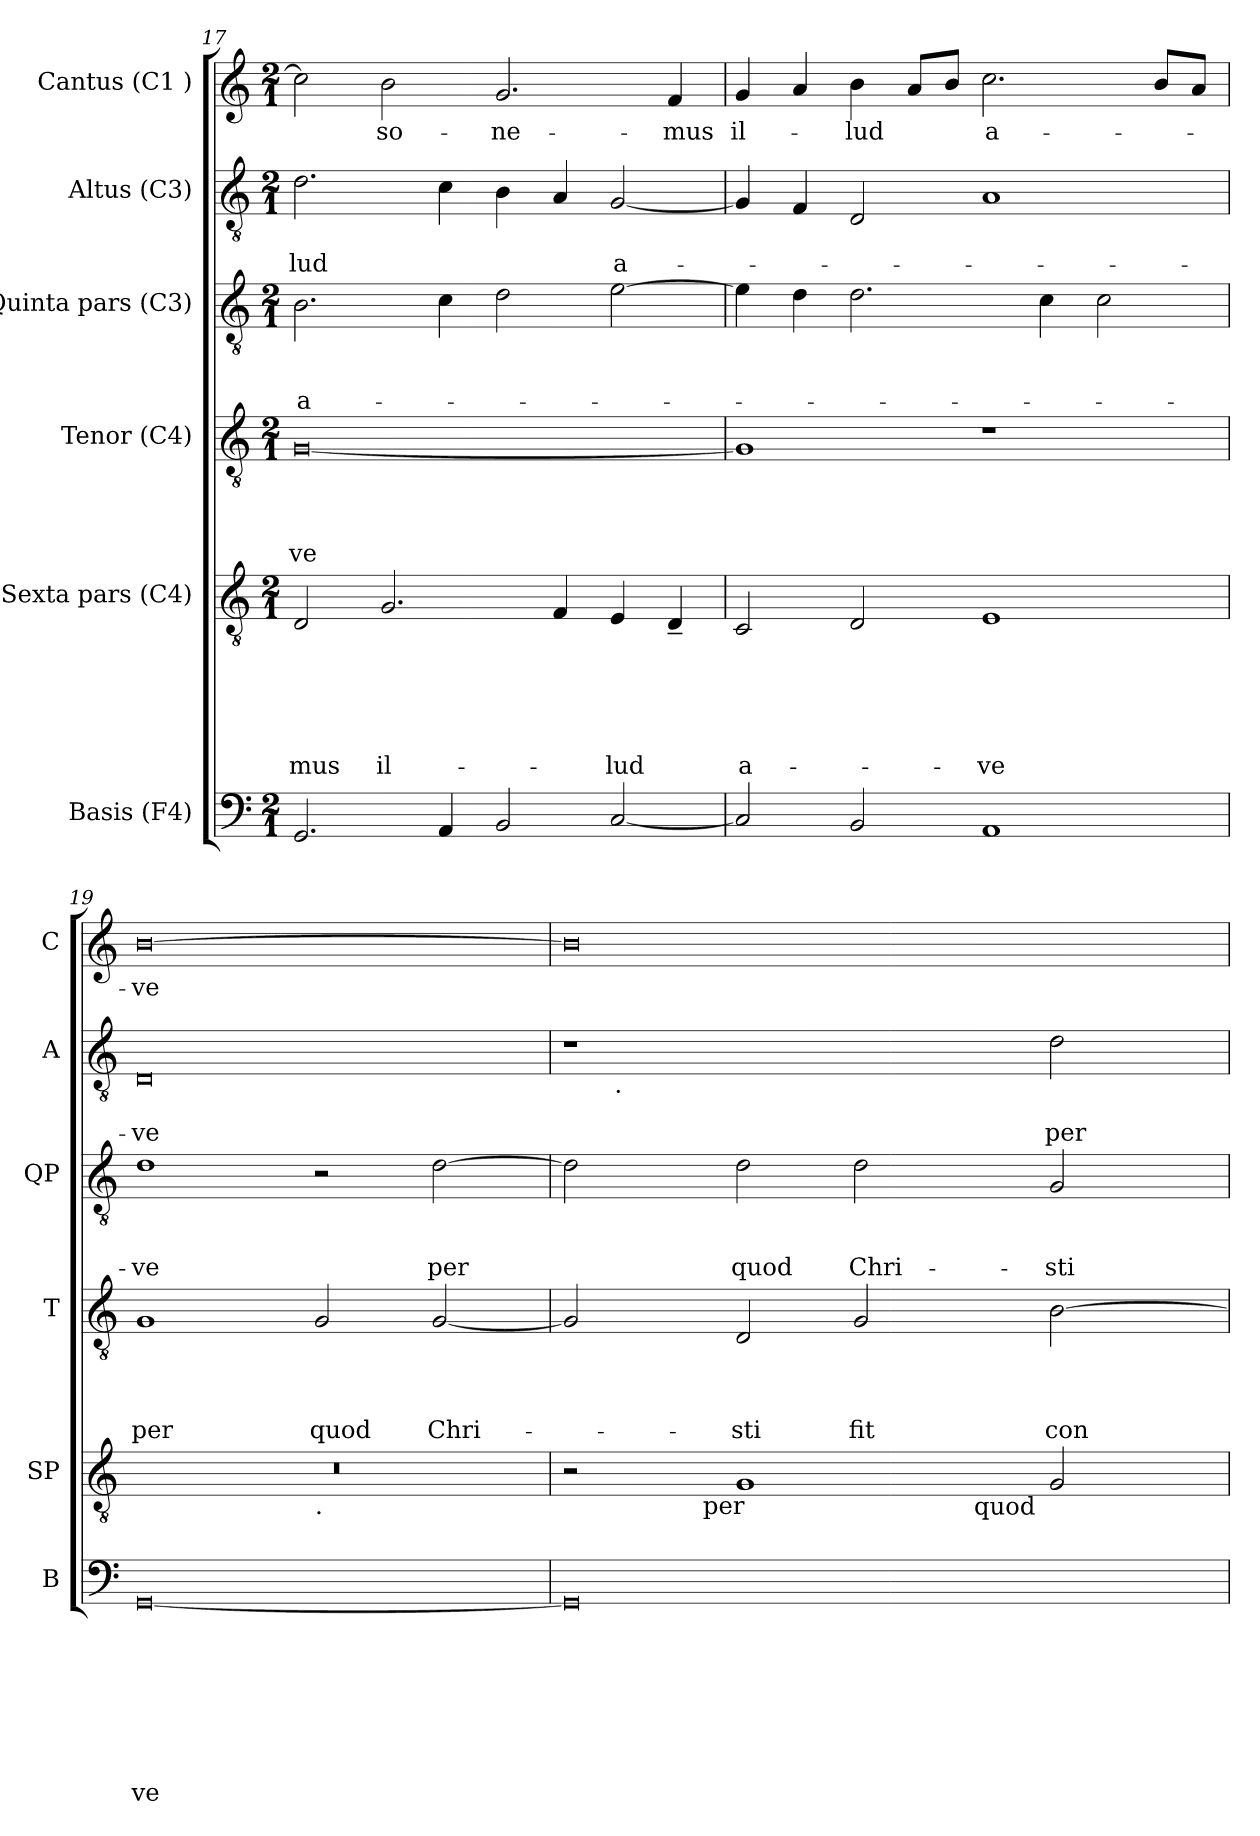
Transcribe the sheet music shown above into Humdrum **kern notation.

**kern	**text	**text	**text	**text	**text	**text	**text	**text	**kern	**text	**text	**text	**text	**text	**text	**kern	**text	**text	**text	**text	**kern	**text	**text	**text	**kern	**text	**text	**kern	**text
*part6	*part6	*part6	*part6	*part6	*part6	*part6	*part6	*part6	*part5	*part5	*part5	*part5	*part5	*part5	*part5	*part4	*part4	*part4	*part4	*part4	*part3	*part3	*part3	*part3	*part2	*part2	*part2	*part1	*part1
*staff6	*staff6	*staff6	*staff6	*staff6	*staff6	*staff6	*staff6	*staff6	*staff5	*staff5	*staff5	*staff5	*staff5	*staff5	*staff5	*staff4	*staff4	*staff4	*staff4	*staff4	*staff3	*staff3	*staff3	*staff3	*staff2	*staff2	*staff2	*staff1	*staff1
*I"Basis (F4)	*	*	*	*	*	*	*	*	*I"Sexta pars (C4)	*	*	*	*	*	*	*I"Tenor (C4)	*	*	*	*	*I"Quinta pars (C3)	*	*	*	*I"Altus (C3)	*	*	*I"Cantus (C1 )	*
*I'B	*	*	*	*	*	*	*	*	*I'SP	*	*	*	*	*	*	*I'T	*	*	*	*	*I'QP	*	*	*	*I'A	*	*	*I'C	*
*clefF4	*	*	*	*	*	*	*	*	*clefGv2	*	*	*	*	*	*	*clefGv2	*	*	*	*	*clefGv2	*	*	*	*clefGv2	*	*	*clefG2	*
*k[]	*	*	*	*	*	*	*	*	*k[]	*	*	*	*	*	*	*k[]	*	*	*	*	*k[]	*	*	*	*k[]	*	*	*k[]	*
*C:	*	*	*	*	*	*	*	*	*C:	*	*	*	*	*	*	*C:	*	*	*	*	*C:	*	*	*	*C:	*	*	*C:	*
*M2/1	*	*	*	*	*	*	*	*	*M2/1	*	*	*	*	*	*	*M2/1	*	*	*	*	*M2/1	*	*	*	*M2/1	*	*	*M2/1	*
=17	=17	=17	=17	=17	=17	=17	=17	=17	=17	=17	=17	=17	=17	=17	=17	=17	=17	=17	=17	=17	=17	=17	=17	=17	=17	=17	=17	=17	=17
!	!	!	!	!	!	!	!	!	!	!	!	!	!	!	!LO:LY:b	!	!	!	!	!LO:LY:b	!	!	!	!LO:LY:b	!	!	!LO:LY:b	!	!
2.GG/	.	.	.	.	.	.	.	.	2D/	.	.	.	.	.	-mus	[<0G	.	.	.	-ve	2.B\	.	.	a-	2.d\	.	-lud	2cc\]	.
!	!	!	!	!	!	!	!	!	!	!	!	!	!	!	!LO:LY:b	!	!	!	!	!	!	!	!	!	!	!	!	!	!LO:LY:b
.	.	.	.	.	.	.	.	.	2.G/	.	.	.	.	.	il-	.	.	.	.	.	.	.	.	.	.	.	.	2b\	-so-
4AA/	.	.	.	.	.	.	.	.	.	.	.	.	.	.	.	.	.	.	.	.	4c\	.	.	.	4c\	.	.	.	.
!	!	!	!	!	!	!	!	!	!	!	!	!	!	!	!	!	!	!	!	!	!	!	!	!	!	!	!	!	!LO:LY:b
2BB/	.	.	.	.	.	.	.	.	.	.	.	.	.	.	.	.	.	.	.	.	2d\	.	.	.	4B\	.	.	2.g/	-ne-
.	.	.	.	.	.	.	.	.	4F/	.	.	.	.	.	.	.	.	.	.	.	.	.	.	.	4A/	.	.	.	.
!	!	!	!	!	!	!	!	!	!	!	!	!	!	!	!LO:LY:b	!	!	!	!	!	!	!	!	!	!	!	!LO:LY:b	!	!
[<2C/	.	.	.	.	.	.	.	.	4E/	.	.	.	.	.	-lud	.	.	.	.	.	[>2e\	.	.	.	[<2G/	.	a-	.	.
!	!	!	!	!	!	!	!	!	!	!	!	!	!	!	!	!	!	!	!	!	!	!	!	!	!	!	!	!	!LO:LY:b
.	.	.	.	.	.	.	.	.	4D~</	.	.	.	.	.	.	.	.	.	.	.	.	.	.	.	.	.	.	4f/	-mus
=18	=18	=18	=18	=18	=18	=18	=18	=18	=18	=18	=18	=18	=18	=18	=18	=18	=18	=18	=18	=18	=18	=18	=18	=18	=18	=18	=18	=18	=18
!	!	!	!	!	!	!	!	!	!	!	!	!	!	!	!LO:LY:b	!	!	!	!	!	!	!	!	!	!	!	!	!	!LO:LY:b
2C/]	.	.	.	.	.	.	.	.	2C/	.	.	.	.	.	a-	1G]	.	.	.	.	4e\]	.	.	.	4G/]	.	.	4g/	il-
.	.	.	.	.	.	.	.	.	.	.	.	.	.	.	.	.	.	.	.	.	4d\	.	.	.	4F/	.	.	4a/	.
!	!	!	!	!	!	!	!	!	!	!	!	!	!	!	!	!	!	!	!	!	!	!	!	!	!	!	!	!	!LO:LY:b
2BB/	.	.	.	.	.	.	.	.	2D/	.	.	.	.	.	.	.	.	.	.	.	2.d\	.	.	.	2D/	.	.	4b\	-lud
.	.	.	.	.	.	.	.	.	.	.	.	.	.	.	.	.	.	.	.	.	.	.	.	.	.	.	.	8a/L	.
.	.	.	.	.	.	.	.	.	.	.	.	.	.	.	.	.	.	.	.	.	.	.	.	.	.	.	.	8b/J	.
!	!	!	!	!	!	!	!	!	!	!	!	!	!	!	!LO:LY:b	!	!	!	!	!	!	!	!	!	!	!	!	!	!LO:LY:b
1AA	.	.	.	.	.	.	.	.	1E	.	.	.	.	.	-ve	1r	.	.	.	.	.	.	.	.	1A	.	.	2.cc\	a-
.	.	.	.	.	.	.	.	.	.	.	.	.	.	.	.	.	.	.	.	.	4c\	.	.	.	.	.	.	.	.
.	.	.	.	.	.	.	.	.	.	.	.	.	.	.	.	.	.	.	.	.	2c\	.	.	.	.	.	.	.	.
.	.	.	.	.	.	.	.	.	.	.	.	.	.	.	.	.	.	.	.	.	.	.	.	.	.	.	.	8b/L	.
.	.	.	.	.	.	.	.	.	.	.	.	.	.	.	.	.	.	.	.	.	.	.	.	.	.	.	.	8a/J	.
=19	=19	=19	=19	=19	=19	=19	=19	=19	=19	=19	=19	=19	=19	=19	=19	=19	=19	=19	=19	=19	=19	=19	=19	=19	=19	=19	=19	=19	=19
!	!	!	!	!	!	!	!	!LO:LY:b	!	!	!	!	!	!	!	!	!	!	!	!LO:LY:b	!	!	!	!LO:LY:b	!	!	!LO:LY:b:rj	!	!LO:LY:b
*	*	*	*	*	*	*	*	*	*^	*	*	*	*	*	*	*	*	*	*	*	*	*	*	*	*	*	*	*	*
[<0GG	.	.	.	.	.	.	.	-ve	0r	1ryy	.	.	.	.	.	.	1G	.	.	.	per	1d	.	.	-ve	0D	.	-ve	[>0b	-ve
!	!	!	!	!	!	!	!	!	!	!LO:TX:b:t=.	!	!	!	!	!	!	!	!	!	!	!	!	!	!	!	!	!	!	!	!
!	!	!	!	!	!	!	!	!	!	!	!	!	!	!	!	!	!	!	!	!	!LO:LY:b	!	!	!	!	!	!	!	!	!
.	.	.	.	.	.	.	.	.	.	1ryy	.	.	.	.	.	.	2G/	.	.	.	quod	2r	.	.	.	.	.	.	.	.
!	!	!	!	!	!	!	!	!	!	!	!	!	!	!	!	!	!	!	!	!	!LO:LY:b	!	!	!	!LO:LY:b	!	!	!	!	!
.	.	.	.	.	.	.	.	.	.	.	.	.	.	.	.	.	[<2G/	.	.	.	Chri-	[>2d\	.	.	per	.	.	.	.	.
=20	=20	=20	=20	=20	=20	=20	=20	=20	=20	=20	=20	=20	=20	=20	=20	=20	=20	=20	=20	=20	=20	=20	=20	=20	=20	=20	=20	=20	=20	=20
*	*	*	*	*	*	*	*	*	*	*^	*	*	*	*	*	*	*	*	*	*	*	*	*	*	*	*^	*	*	*	*
0GG]	.	.	.	.	.	.	.	.	2r	4..ryy	1ryy	.	.	.	.	.	.	2G/]	.	.	.	.	2d\]	.	.	.	1r	8ryy	.	.	0b]	.
!	!	!	!	!	!	!	!	!	!	!	!	!	!	!	!	!	!	!	!	!	!	!	!	!	!	!	!	!LO:TX:b:t=.	!	!	!	!
.	.	.	.	.	.	.	.	.	.	.	.	.	.	.	.	.	.	.	.	.	.	.	.	.	.	.	.	1...ryy	.	.	.	.
!	!	!	!	!	!	!	!	!	!	!LO:TX:b:t=per	!	!	!	!	!	!	!	!	!	!	!	!	!	!	!	!	!	!	!	!	!	!
.	.	.	.	.	.	.	.	.	.	1ryy	.	.	.	.	.	.	.	.	.	.	.	.	.	.	.	.	.	.	.	.	.	.
!	!	!	!	!	!	!	!	!	!	!	!	!	!	!	!	!	!	!	!	!	!	!LO:LY:b	!	!	!	!LO:LY:b	!	!	!	!	!	!
.	.	.	.	.	.	.	.	.	1G	.	.	.	.	.	.	.	.	2D/	.	.	.	-sti	2d\	.	.	quod	.	.	.	.	.	.
!	!	!	!	!	!	!	!	!	!	!	!	!	!	!	!	!	!	!	!	!	!	!LO:LY:b	!	!	!	!LO:LY:b	!	!	!	!	!	!
.	.	.	.	.	.	.	.	.	.	.	4ryy	.	.	.	.	.	.	2G/	.	.	.	fit	2d\	.	.	Chri-	2ryy	.	.	.	.	.
.	.	.	.	.	.	.	.	.	.	.	16.ryy	.	.	.	.	.	.	.	.	.	.	.	.	.	.	.	.	.	.	.	.	.
!	!	!	!	!	!	!	!	!	!	!	!LO:TX:b:t=quod	!	!	!	!	!	!	!	!	!	!	!	!	!	!	!	!	!	!	!	!	!
.	.	.	.	.	.	.	.	.	.	.	2ryy	.	.	.	.	.	.	.	.	.	.	.	.	.	.	.	.	.	.	.	.	.
.	.	.	.	.	.	.	.	.	.	2ryy	.	.	.	.	.	.	.	.	.	.	.	.	.	.	.	.	.	.	.	.	.	.
!	!	!	!	!	!	!	!	!	!	!	!	!	!	!	!	!	!	!	!	!	!	!LO:LY:b	!	!	!	!LO:LY:b	!	!	!	!LO:LY:b	!	!
.	.	.	.	.	.	.	.	.	2G/	.	.	.	.	.	.	.	.	[<2B\	.	.	.	con-	2G/	.	.	-sti	2d\	.	.	per	.	.
.	.	.	.	.	.	.	.	.	.	.	8ryy	.	.	.	.	.	.	.	.	.	.	.	.	.	.	.	.	.	.	.	.	.
.	.	.	.	.	.	.	.	.	.	16ryy	.	.	.	.	.	.	.	.	.	.	.	.	.	.	.	.	.	.	.	.	.	.
.	.	.	.	.	.	.	.	.	.	.	32ryy	.	.	.	.	.	.	.	.	.	.	.	.	.	.	.	.	.	.	.	.	.
*	*	*	*	*	*	*	*	*	*v	*v	*v	*	*	*	*	*	*	*	*	*	*	*	*	*	*	*	*v	*v	*	*	*	*
=	=	=	=	=	=	=	=	=	=	=	=	=	=	=	=	=	=	=	=	=	=	=	=	=	=	=	=	=	=
*-	*-	*-	*-	*-	*-	*-	*-	*-	*-	*-	*-	*-	*-	*-	*-	*-	*-	*-	*-	*-	*-	*-	*-	*-	*-	*-	*-	*-	*-
